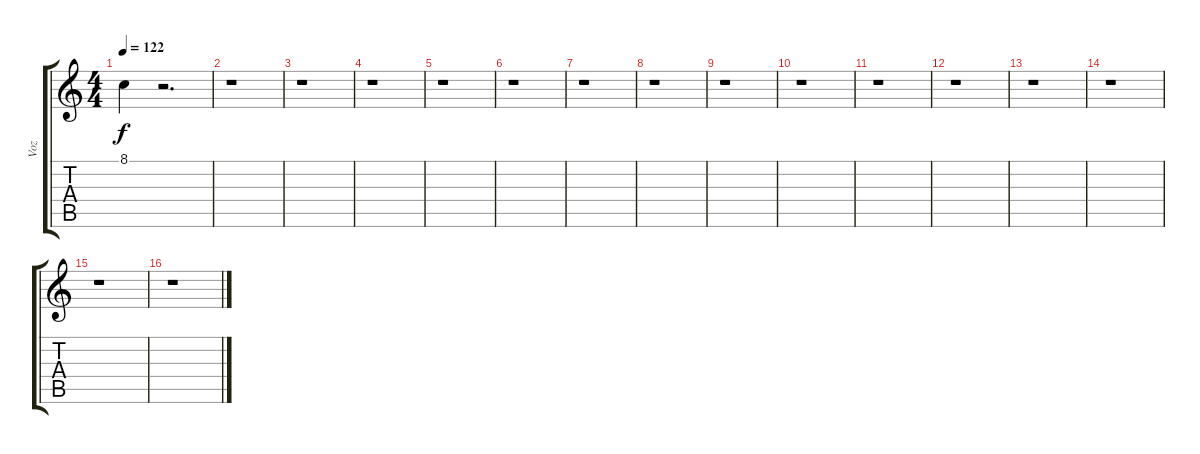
\track ("Voz" "Voz") {instrument tenorsax}
\staff {score tabs}
\tuning (E4 B3 G3 D3 A2 E2) {hide}
\ts (4 4)
\tempo 122
\clef g2
\ks c
8.1{t}.4{dy f} r.2{d} |
r.1 |
r.1 |
r.1 |
r.1 |
r.1 |
r.1 |
r.1 |
r.1 |
r.1 |
r.1 |
r.1 |
r.1 |
r.1 |
r.1 |
r.1
